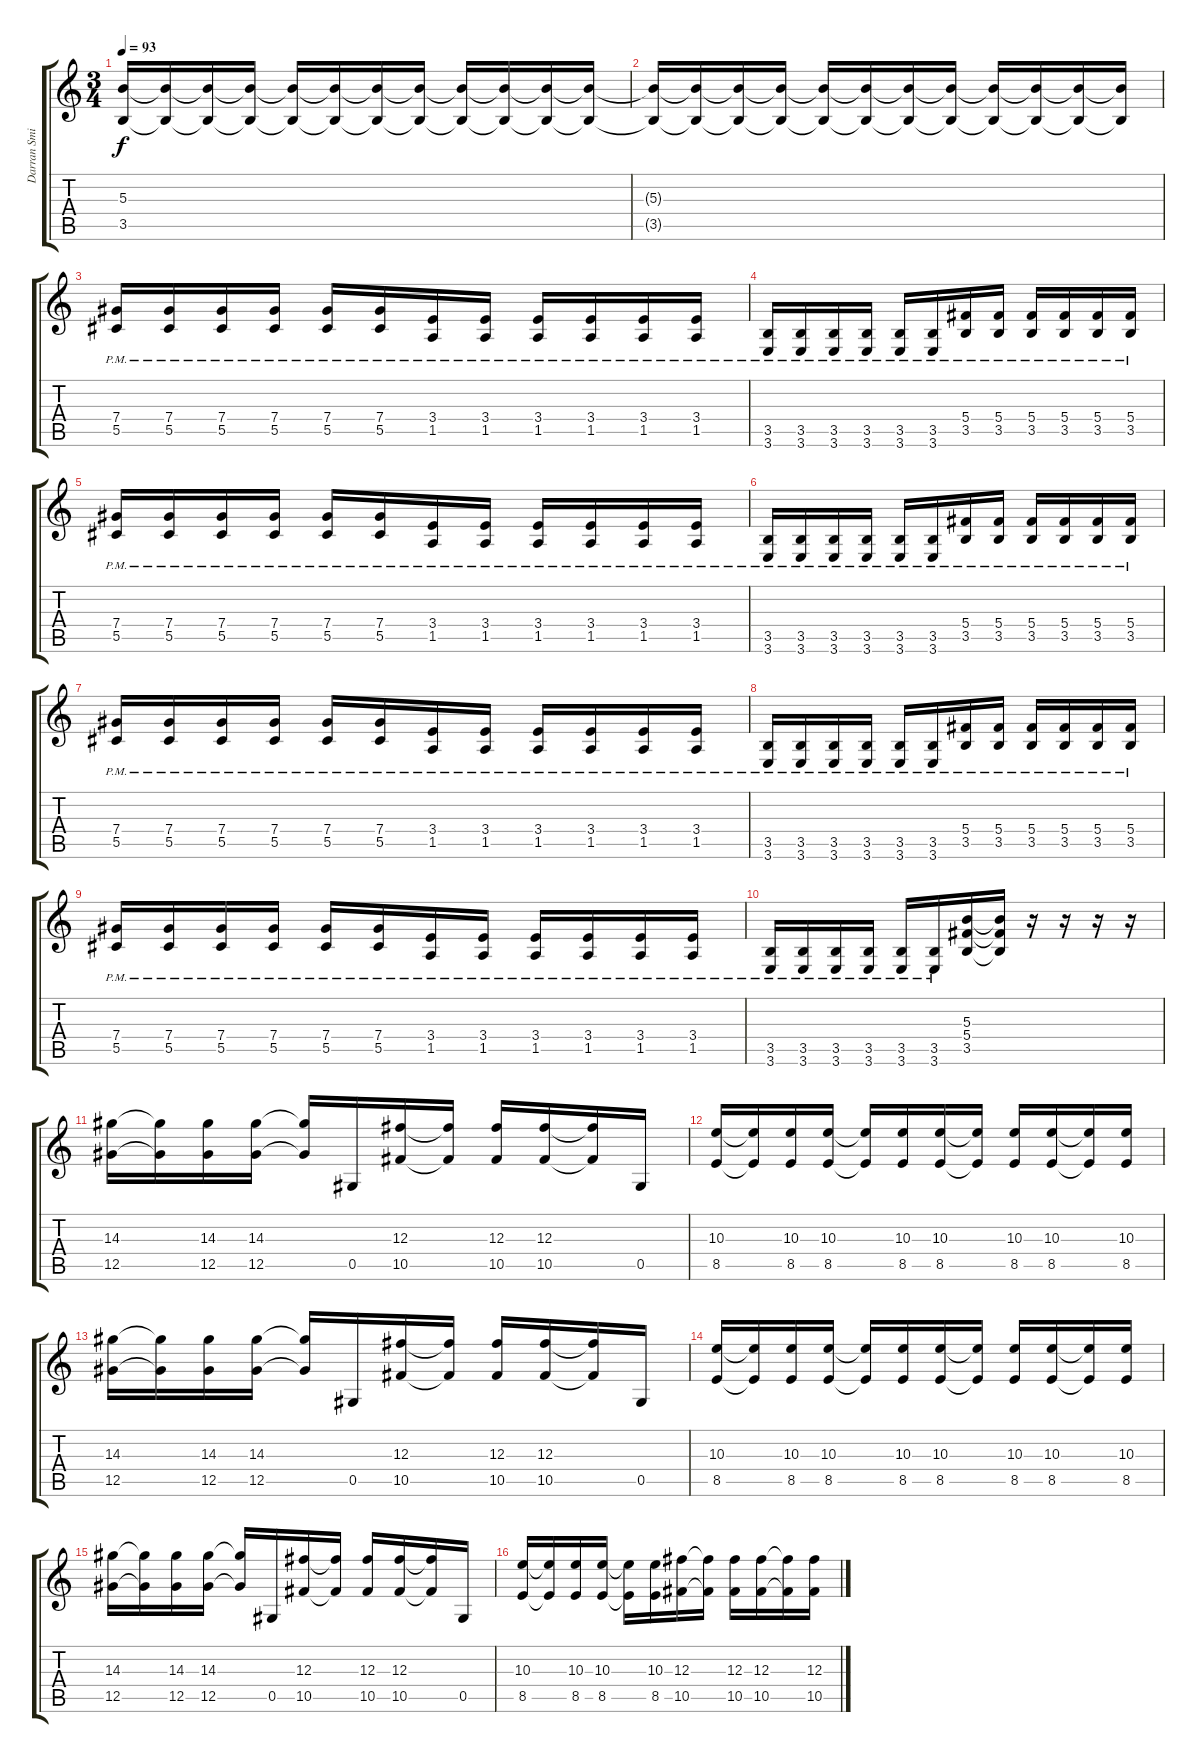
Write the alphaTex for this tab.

\track ("Darran Smith" "Darran Smi") {instrument distortionguitar}
\staff {score tabs}
\tuning (Eb4 Bb3 Gb3 Db3 Ab2 Db2) {hide}
\ts (3 4)
\tempo 93
\clef g2
\ks c
(5.3 3.5).16{dy f} (5.3{t} 3.5{t}).16 (5.3{t} 3.5{t}).16 (5.3{t} 3.5{t}).16 (5.3{t} 3.5{t}).16 (5.3{t} 3.5{t}).16 (5.3{t} 3.5{t}).16 (5.3{t} 3.5{t}).16 (5.3{t} 3.5{t}).16 (5.3{t} 3.5{t}).16 (5.3{t} 3.5{t}).16 (5.3{t} 3.5{t}).16 |
(5.3{t} 3.5{t}).16 (5.3{t} 3.5{t}).16 (5.3{t} 3.5{t}).16 (5.3{t} 3.5{t}).16 (5.3{t} 3.5{t}).16 (5.3{t} 3.5{t}).16 (5.3{t} 3.5{t}).16 (5.3{t} 3.5{t}).16 (5.3{t} 3.5{t}).16 (5.3{t} 3.5{t}).16 (5.3{t} 3.5{t}).16 (5.3{t} 3.5{t}).16 |
(7.4{pm} 5.5{pm}).16 (7.4{pm} 5.5{pm}).16 (7.4{pm} 5.5{pm}).16 (7.4{pm} 5.5{pm}).16 (7.4{pm} 5.5{pm}).16 (7.4{pm} 5.5{pm}).16 (3.4{pm} 1.5{pm}).16 (3.4{pm} 1.5{pm}).16 (3.4{pm} 1.5{pm}).16 (3.4{pm} 1.5{pm}).16 (3.4{pm} 1.5{pm}).16 (3.4{pm} 1.5{pm}).16 |
(3.5{pm} 3.6{pm}).16 (3.5{pm} 3.6{pm}).16 (3.5{pm} 3.6{pm}).16 (3.5{pm} 3.6{pm}).16 (3.5{pm} 3.6{pm}).16 (3.5{pm} 3.6{pm}).16 (5.4{pm} 3.5{pm}).16 (5.4{pm} 3.5{pm}).16 (5.4{pm} 3.5{pm}).16 (5.4{pm} 3.5{pm}).16 (5.4{pm} 3.5{pm}).16 (5.4{pm} 3.5{pm}).16 |
(7.4{pm} 5.5{pm}).16 (7.4{pm} 5.5{pm}).16 (7.4{pm} 5.5{pm}).16 (7.4{pm} 5.5{pm}).16 (7.4{pm} 5.5{pm}).16 (7.4{pm} 5.5{pm}).16 (3.4{pm} 1.5{pm}).16 (3.4{pm} 1.5{pm}).16 (3.4{pm} 1.5{pm}).16 (3.4{pm} 1.5{pm}).16 (3.4{pm} 1.5{pm}).16 (3.4{pm} 1.5{pm}).16 |
(3.5{pm} 3.6{pm}).16 (3.5{pm} 3.6{pm}).16 (3.5{pm} 3.6{pm}).16 (3.5{pm} 3.6{pm}).16 (3.5{pm} 3.6{pm}).16 (3.5{pm} 3.6{pm}).16 (5.4{pm} 3.5{pm}).16 (5.4{pm} 3.5{pm}).16 (5.4{pm} 3.5{pm}).16 (5.4{pm} 3.5{pm}).16 (5.4{pm} 3.5{pm}).16 (5.4{pm} 3.5{pm}).16 |
(7.4{pm} 5.5{pm}).16 (7.4{pm} 5.5{pm}).16 (7.4{pm} 5.5{pm}).16 (7.4{pm} 5.5{pm}).16 (7.4{pm} 5.5{pm}).16 (7.4{pm} 5.5{pm}).16 (3.4{pm} 1.5{pm}).16 (3.4{pm} 1.5{pm}).16 (3.4{pm} 1.5{pm}).16 (3.4{pm} 1.5{pm}).16 (3.4{pm} 1.5{pm}).16 (3.4{pm} 1.5{pm}).16 |
(3.5{pm} 3.6{pm}).16 (3.5{pm} 3.6{pm}).16 (3.5{pm} 3.6{pm}).16 (3.5{pm} 3.6{pm}).16 (3.5{pm} 3.6{pm}).16 (3.5{pm} 3.6{pm}).16 (5.4{pm} 3.5{pm}).16 (5.4{pm} 3.5{pm}).16 (5.4{pm} 3.5{pm}).16 (5.4{pm} 3.5{pm}).16 (5.4{pm} 3.5{pm}).16 (5.4{pm} 3.5{pm}).16 |
(7.4{pm} 5.5{pm}).16 (7.4{pm} 5.5{pm}).16 (7.4{pm} 5.5{pm}).16 (7.4{pm} 5.5{pm}).16 (7.4{pm} 5.5{pm}).16 (7.4{pm} 5.5{pm}).16 (3.4{pm} 1.5{pm}).16 (3.4{pm} 1.5{pm}).16 (3.4{pm} 1.5{pm}).16 (3.4{pm} 1.5{pm}).16 (3.4{pm} 1.5{pm}).16 (3.4{pm} 1.5{pm}).16 |
(3.5{pm} 3.6{pm}).16 (3.5{pm} 3.6{pm}).16 (3.5{pm} 3.6{pm}).16 (3.5{pm} 3.6{pm}).16 (3.5{pm} 3.6{pm}).16 (3.5{pm} 3.6{pm}).16 (5.3 5.4 3.5).16 (5.3{t} 5.4{t} 3.5{t}).16 r.16 r.16 r.16 r.16 |
(14.3 12.5).16 (14.3{t} 12.5{t}).16 (14.3 12.5).16 (14.3 12.5).16 (14.3{t} 12.5{t}).16 0.5.16 (12.3 10.5).16 (12.3{t} 10.5{t}).16 (12.3 10.5).16 (12.3 10.5).16 (12.3{t} 10.5{t}).16 0.5.16 |
(10.3 8.5).16 (10.3{t} 8.5{t}).16 (10.3 8.5).16 (10.3 8.5).16 (10.3{t} 8.5{t}).16 (10.3 8.5).16 (10.3 8.5).16 (10.3{t} 8.5{t}).16 (10.3 8.5).16 (10.3 8.5).16 (10.3{t} 8.5{t}).16 (10.3 8.5).16 |
(14.3 12.5).16 (14.3{t} 12.5{t}).16 (14.3 12.5).16 (14.3 12.5).16 (14.3{t} 12.5{t}).16 0.5.16 (12.3 10.5).16 (12.3{t} 10.5{t}).16 (12.3 10.5).16 (12.3 10.5).16 (12.3{t} 10.5{t}).16 0.5.16 |
(10.3 8.5).16 (10.3{t} 8.5{t}).16 (10.3 8.5).16 (10.3 8.5).16 (10.3{t} 8.5{t}).16 (10.3 8.5).16 (10.3 8.5).16 (10.3{t} 8.5{t}).16 (10.3 8.5).16 (10.3 8.5).16 (10.3{t} 8.5{t}).16 (10.3 8.5).16 |
(14.3 12.5).16 (14.3{t} 12.5{t}).16 (14.3 12.5).16 (14.3 12.5).16 (14.3{t} 12.5{t}).16 0.5.16 (12.3 10.5).16 (12.3{t} 10.5{t}).16 (12.3 10.5).16 (12.3 10.5).16 (12.3{t} 10.5{t}).16 0.5.16 |
(10.3 8.5).16 (10.3{t} 8.5{t}).16 (10.3 8.5).16 (10.3 8.5).16 (10.3{t} 8.5{t}).16 (10.3 8.5).16 (12.3 10.5).16 (12.3{t} 10.5{t}).16 (12.3 10.5).16 (12.3 10.5).16 (12.3{t} 10.5{t}).16 (12.3 10.5).16
